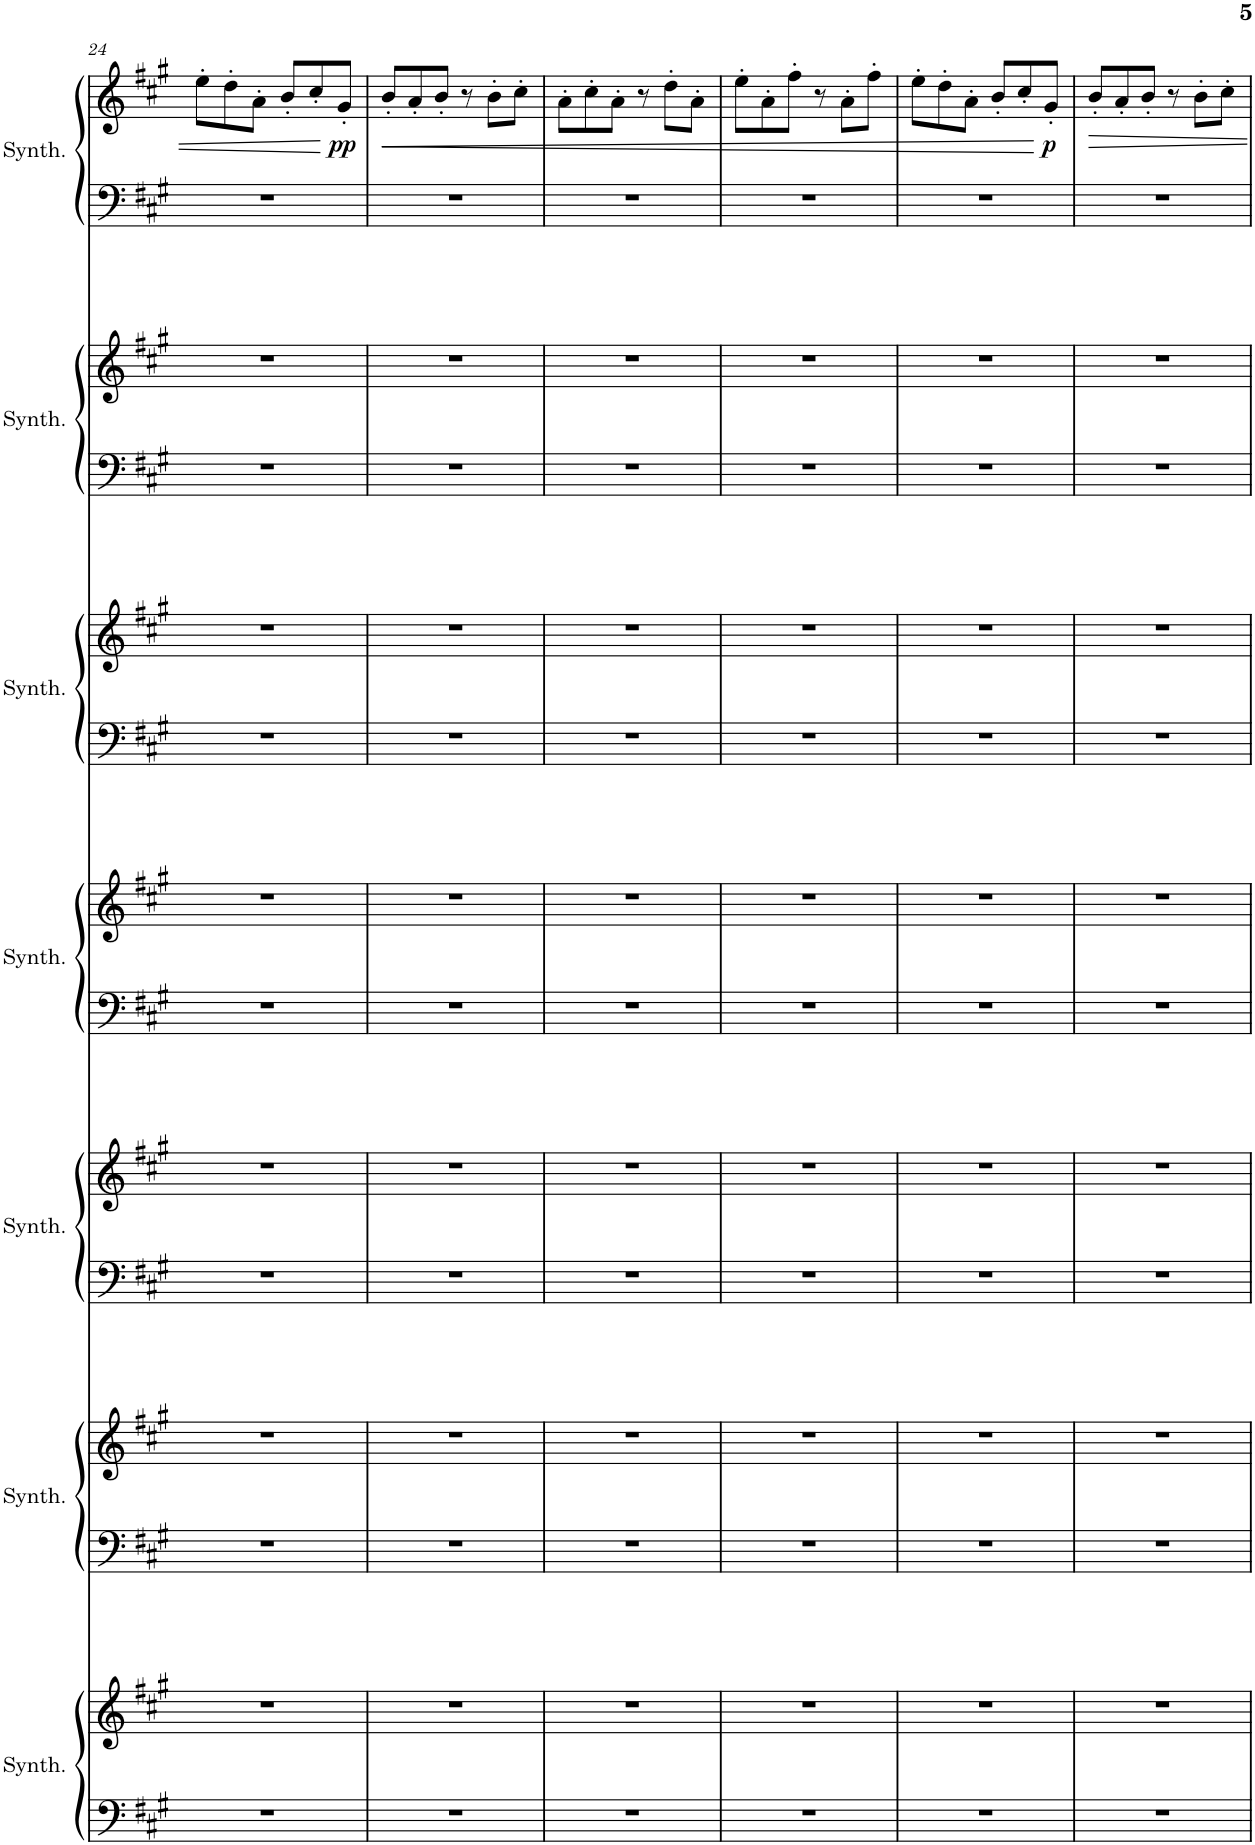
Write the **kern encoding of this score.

**kern	**kern	**kern	**kern	**kern	**kern	**kern	**kern	**kern	**kern	**kern	**kern	**kern	**kern	**dynam
*part7	*part7	*part6	*part6	*part5	*part5	*part4	*part4	*part3	*part3	*part2	*part2	*part1	*part1	*part1
*staff14	*staff13	*staff12	*staff11	*staff10	*staff9	*staff8	*staff7	*staff6	*staff5	*staff4	*staff3	*staff2	*staff1	*staff1/2
*I"Crystal Synthesizer	*	*I"Saw Synthesizer	*	*I"Atmosphere Synthesizer	*	*I"Goblins Synthesizer	*	*I"Choir Synthesizer	*	*I"Bowed Synthesizer	*	*I"String Synthesizer	*	*
*I'Synth.	*	*I'Synth.	*	*I'Synth.	*	*I'Synth.	*	*I'Synth.	*	*I'Synth.	*	*I'Synth.	*	*
!!LO:PB:g=z
*clefF4	*clefG2	*clefF4	*clefG2	*clefF4	*clefG2	*clefF4	*clefG2	*clefF4	*clefG2	*clefF4	*clefG2	*clefF4	*clefG2	*
*k[f#c#g#]	*k[f#c#g#]	*k[f#c#g#]	*k[f#c#g#]	*k[f#c#g#]	*k[f#c#g#]	*k[f#c#g#]	*k[f#c#g#]	*k[f#c#g#]	*k[f#c#g#]	*k[f#c#g#]	*k[f#c#g#]	*k[f#c#g#]	*k[f#c#g#]	*
*M6/8	*M6/8	*M6/8	*M6/8	*M6/8	*M6/8	*M6/8	*M6/8	*M6/8	*M6/8	*M6/8	*M6/8	*M6/8	*M6/8	*
=24	=24	=24	=24	=24	=24	=24	=24	=24	=24	=24	=24	=24	=24	=24
2.r	2.r	2.r	2.r	2.r	2.r	2.r	2.r	2.r	2.r	2.r	2.r	2.r	8ee'\L	.
.	.	.	.	.	.	.	.	.	.	.	.	.	8dd'\	.
.	.	.	.	.	.	.	.	.	.	.	.	.	8a'\J	.
.	.	.	.	.	.	.	.	.	.	.	.	.	8b'/L	.
.	.	.	.	.	.	.	.	.	.	.	.	.	8cc#'/	.
!	!	!	!	!	!	!	!	!	!	!	!	!	!	!LO:DY:b
.	.	.	.	.	.	.	.	.	.	.	.	.	8g#'/J	pp
=25	=25	=25	=25	=25	=25	=25	=25	=25	=25	=25	=25	=25	=25	=25
!	!	!	!	!	!	!	!	!	!	!	!	!	!	!LO:HP:b
2.r	2.r	2.r	2.r	2.r	2.r	2.r	2.r	2.r	2.r	2.r	2.r	2.r	8b'/L	<
.	.	.	.	.	.	.	.	.	.	.	.	.	8a'/	.
.	.	.	.	.	.	.	.	.	.	.	.	.	8b'/J	.
.	.	.	.	.	.	.	.	.	.	.	.	.	8r	.
.	.	.	.	.	.	.	.	.	.	.	.	.	8b'\L	.
.	.	.	.	.	.	.	.	.	.	.	.	.	8cc#'\J	.
=26	=26	=26	=26	=26	=26	=26	=26	=26	=26	=26	=26	=26	=26	=26
2.r	2.r	2.r	2.r	2.r	2.r	2.r	2.r	2.r	2.r	2.r	2.r	2.r	8a'\L	.
.	.	.	.	.	.	.	.	.	.	.	.	.	8cc#'\	.
.	.	.	.	.	.	.	.	.	.	.	.	.	8a'\J	.
.	.	.	.	.	.	.	.	.	.	.	.	.	8r	.
.	.	.	.	.	.	.	.	.	.	.	.	.	8dd'\L	.
.	.	.	.	.	.	.	.	.	.	.	.	.	8a'\J	.
=27	=27	=27	=27	=27	=27	=27	=27	=27	=27	=27	=27	=27	=27	=27
2.r	2.r	2.r	2.r	2.r	2.r	2.r	2.r	2.r	2.r	2.r	2.r	2.r	8ee'\L	.
.	.	.	.	.	.	.	.	.	.	.	.	.	8a'\	.
.	.	.	.	.	.	.	.	.	.	.	.	.	8ff#'\J	.
.	.	.	.	.	.	.	.	.	.	.	.	.	8r	.
.	.	.	.	.	.	.	.	.	.	.	.	.	8a'\L	.
.	.	.	.	.	.	.	.	.	.	.	.	.	8ff#'\J	.
=28	=28	=28	=28	=28	=28	=28	=28	=28	=28	=28	=28	=28	=28	=28
2.r	2.r	2.r	2.r	2.r	2.r	2.r	2.r	2.r	2.r	2.r	2.r	2.r	8ee'\L	.
.	.	.	.	.	.	.	.	.	.	.	.	.	8dd'\	.
.	.	.	.	.	.	.	.	.	.	.	.	.	8a'\J	.
.	.	.	.	.	.	.	.	.	.	.	.	.	8b'/L	.
.	.	.	.	.	.	.	.	.	.	.	.	.	8cc#'/	.
!	!	!	!	!	!	!	!	!	!	!	!	!	!	!LO:DY:n=1:b
.	.	.	.	.	.	.	.	.	.	.	.	.	8g#'/J	[ p
=29	=29	=29	=29	=29	=29	=29	=29	=29	=29	=29	=29	=29	=29	=29
2.r	2.r	2.r	2.r	2.r	2.r	2.r	2.r	2.r	2.r	2.r	2.r	2.r	8b'/L	.
.	.	.	.	.	.	.	.	.	.	.	.	.	8a'/	.
.	.	.	.	.	.	.	.	.	.	.	.	.	8b'/J	.
.	.	.	.	.	.	.	.	.	.	.	.	.	8r	.
.	.	.	.	.	.	.	.	.	.	.	.	.	8b'\L	.
.	.	.	.	.	.	.	.	.	.	.	.	.	8cc#'\J	.
=	=	=	=	=	=	=	=	=	=	=	=	=	=	=
*-	*-	*-	*-	*-	*-	*-	*-	*-	*-	*-	*-	*-	*-	*-
